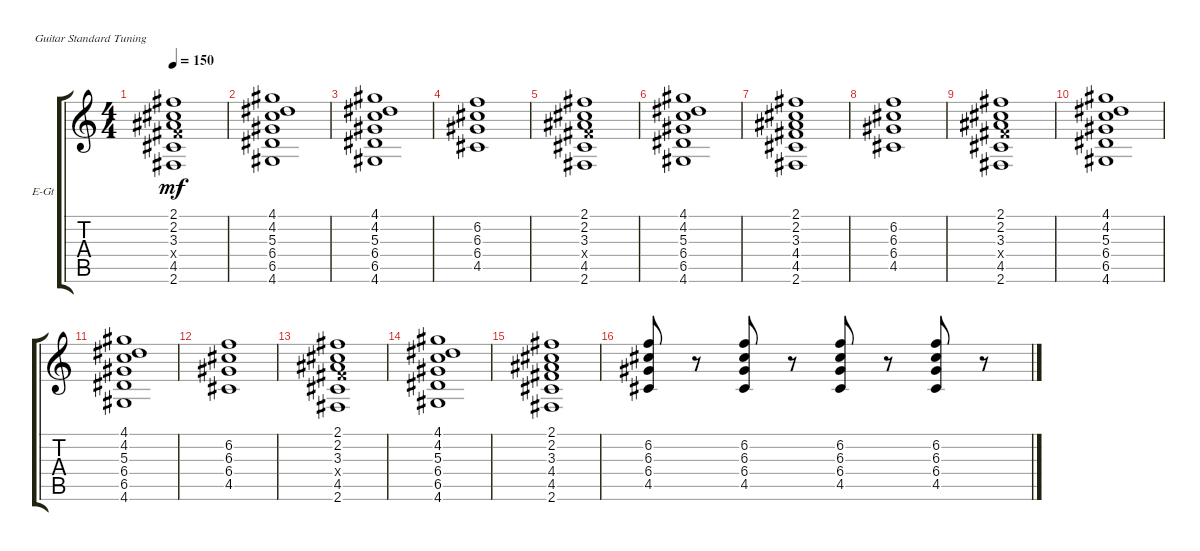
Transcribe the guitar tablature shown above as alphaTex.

\defaultSystemsLayout 4
\bracketExtendMode groupsimilarinstruments
\firstSystemTrackNameOrientation horizontal
\otherSystemsTrackNameOrientation horizontal
\track ("Electric Guitar" "E-Gt") {instrument electricguitarclean}
\staff {score tabs}
\tuning (E4 B3 G3 D3 A2 E2)
\ts (4 4)
\tempo 150
\clef g2
\ks c
(2.6 4.5 4.4{x} 2.2 2.1 3.3).1{dy mf} |
(4.6 6.5 6.4 4.2 4.1 5.3).1 |
(4.6 6.5 6.4 4.2 4.1 5.3).1 |
(4.5 6.4 6.3 6.2).1 |
(2.6 4.5 4.4{x} 2.2 2.1 3.3).1 |
(4.6 6.5 6.4 4.2 4.1 5.3).1 |
(2.6 4.5 4.4 2.2 2.1 3.3).1 |
(4.5 6.4 6.3 6.2).1 |
(2.6 4.5 4.4{x} 2.2 2.1 3.3).1 |
(4.6 6.5 6.4 4.2 4.1 5.3).1 |
(4.6 6.5 6.4 4.2 4.1 5.3).1 |
(4.5 6.4 6.3 6.2).1 |
(2.6 4.5 4.4{x} 2.2 2.1 3.3).1 |
(4.6 6.5 6.4 4.2 4.1 5.3).1 |
(2.6 4.5 4.4 2.2 2.1 3.3).1 |
(4.5 6.4 6.3 6.2).8 r.8 (4.5 6.4 6.3 6.2).8 r.8 (4.5 6.4 6.3 6.2).8 r.8 (4.5 6.4 6.3 6.2).8 r.8
